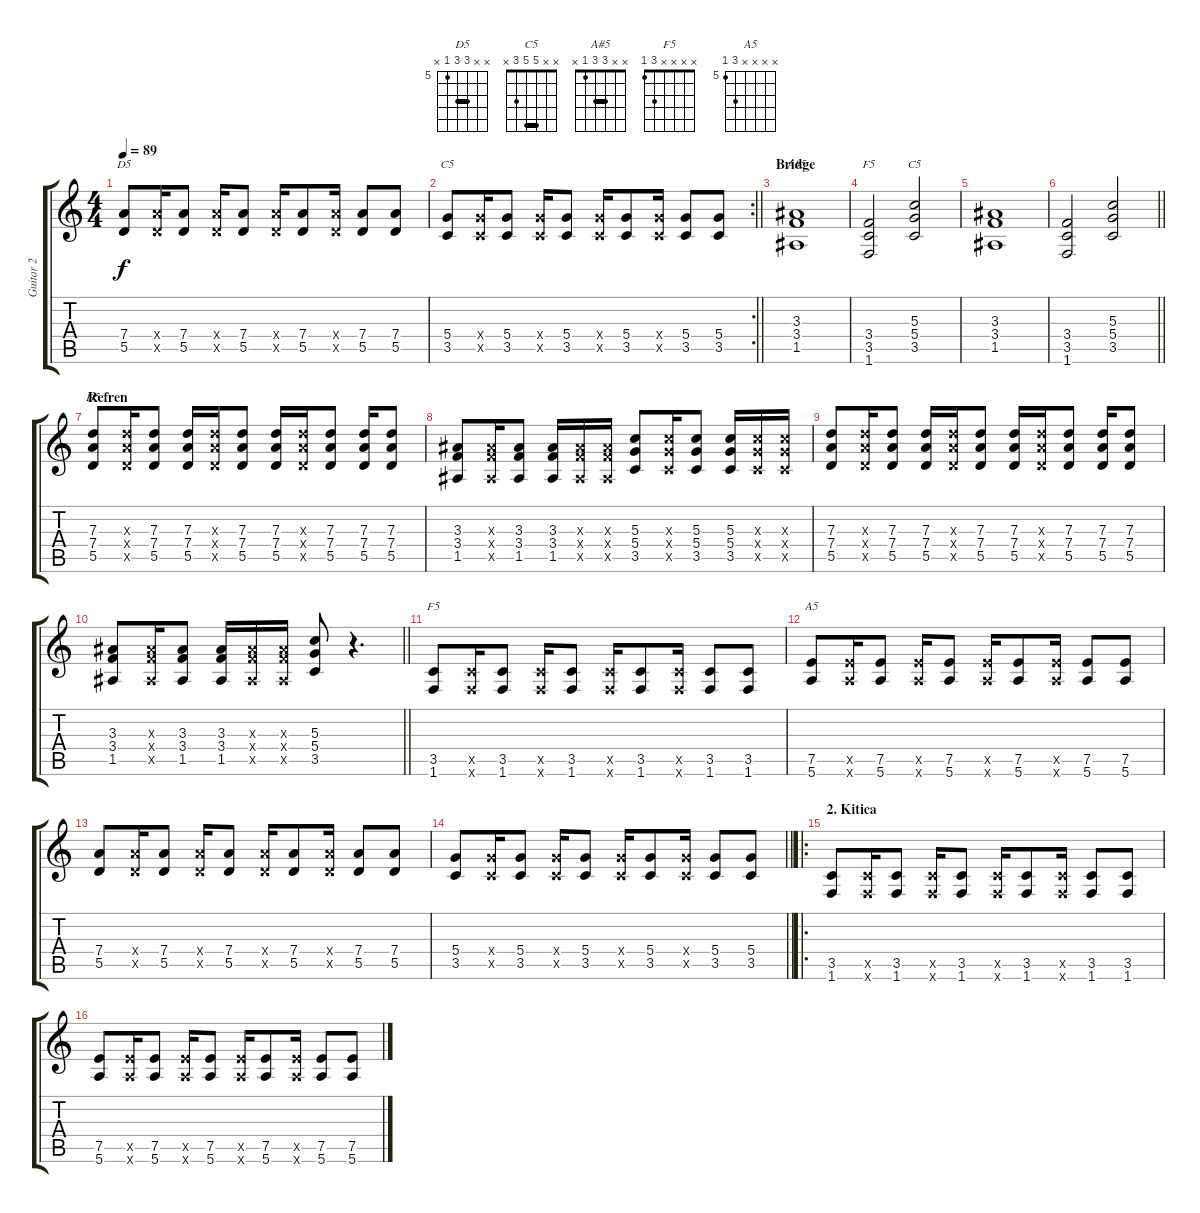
\track ("Guitar 2" "Guitar 2") {instrument distortionguitar}
\staff {score tabs}
\tuning (E4 B3 G3 D3 A2 E2) {hide}
\chord ("D5" x x x 7 5 x) {firstfret 5}
\chord ("C5" x x x 5 3 x)
\chord ("A#5" x x 3 3 1 x) {barre 3}
\chord ("F5" x x x 3 3 1) {barre 3}
\chord ("C5" x x 5 5 3 x) {barre 5}
\chord ("D5" x x 7 7 5 x) {firstfret 5 barre 7}
\chord ("F5" x x x x 3 1)
\chord ("A5" x x x x 7 5) {firstfret 5}
\ts (4 4)
\tempo 89
\clef g2
\ks c
(7.4 5.5).8{ch "D5" dy f} (7.4{x} 5.5{x}).16 (7.4 5.5).8 (7.4{x} 5.5{x}).16 (7.4 5.5).8 (7.4{x} 5.5{x}).16 (7.4 5.5).8 (7.4{x} 5.5{x}).16 (7.4 5.5).8 (7.4 5.5).8 |
\rc 2
\barLineRight lightlight
(5.4 3.5).8{ch "C5"} (5.4{x} 3.5{x}).16 (5.4 3.5).8 (5.4{x} 3.5{x}).16 (5.4 3.5).8 (5.4{x} 3.5{x}).16 (5.4 3.5).8 (5.4{x} 3.5{x}).16 (5.4 3.5).8 (5.4 3.5).8 |
\section ("" "Bridge")
(3.3 3.4 1.5).1{ch "A#5"} |
(3.4 3.5 1.6).2{ch "F5"} (5.3 5.4 3.5).2{ch "C5"} |
(3.3 3.4 1.5).1 |
\barLineRight lightlight
(3.4 3.5 1.6).2 (5.3 5.4 3.5).2 |
\section ("" "Refren")
(7.3 7.4 5.5).8{ch "D5"} (7.3{x} 7.4{x} 5.5{x}).16 (7.3 7.4 5.5).8 (7.3 7.4 5.5).16 (7.3{x} 7.4{x} 5.5{x}).16 (7.3 7.4 5.5).8 (7.3 7.4 5.5).16 (7.3{x} 7.4{x} 5.5{x}).16 (7.3 7.4 5.5).8 (7.3 7.4 5.5).16 (7.3 7.4 5.5).8 |
(3.3 3.4 1.5).8 (3.3{x} 3.4{x} 1.5{x}).16 (3.3 3.4 1.5).8 (3.3 3.4 1.5).16 (3.3{x} 3.4{x} 1.5{x}).16 (3.3{x} 3.4{x} 1.5{x}).16 (5.3 5.4 3.5).8 (5.3{x} 5.4{x} 3.5{x}).16 (5.3 5.4 3.5).8 (5.3 5.4 3.5).16 (5.3{x} 5.4{x} 3.5{x}).16 (5.3{x} 5.4{x} 3.5{x}).16 |
(7.3 7.4 5.5).8 (7.3{x} 7.4{x} 5.5{x}).16 (7.3 7.4 5.5).8 (7.3 7.4 5.5).16 (7.3{x} 7.4{x} 5.5{x}).16 (7.3 7.4 5.5).8 (7.3 7.4 5.5).16 (7.3{x} 7.4{x} 5.5{x}).16 (7.3 7.4 5.5).8 (7.3 7.4 5.5).16 (7.3 7.4 5.5).8 |
\barLineRight lightlight
(3.3 3.4 1.5).8 (3.3{x} 3.4{x} 1.5{x}).16 (3.3 3.4 1.5).8 (3.3 3.4 1.5).16 (3.3{x} 3.4{x} 1.5{x}).16 (3.3{x} 3.4{x} 1.5{x}).16 (5.3 5.4 3.5).8 r.4{d} |
(3.5 1.6).8{ch "F5"} (3.5{x} 1.6{x}).16 (3.5 1.6).8 (3.5{x} 1.6{x}).16 (3.5 1.6).8 (3.5{x} 1.6{x}).16 (3.5 1.6).8 (3.5{x} 1.6{x}).16 (3.5 1.6).8 (3.5 1.6).8 |
(7.5 5.6).8{ch "A5"} (7.5{x} 5.6{x}).16 (7.5 5.6).8 (7.5{x} 5.6{x}).16 (7.5 5.6).8 (7.5{x} 5.6{x}).16 (7.5 5.6).8 (7.5{x} 5.6{x}).16 (7.5 5.6).8 (7.5 5.6).8 |
(7.4 5.5).8 (7.4{x} 5.5{x}).16 (7.4 5.5).8 (7.4{x} 5.5{x}).16 (7.4 5.5).8 (7.4{x} 5.5{x}).16 (7.4 5.5).8 (7.4{x} 5.5{x}).16 (7.4 5.5).8 (7.4 5.5).8 |
\barLineRight lightlight
(5.4 3.5).8 (5.4{x} 3.5{x}).16 (5.4 3.5).8 (5.4{x} 3.5{x}).16 (5.4 3.5).8 (5.4{x} 3.5{x}).16 (5.4 3.5).8 (5.4{x} 3.5{x}).16 (5.4 3.5).8 (5.4 3.5).8 |
\ro
\section ("" "2. Kitica")
(3.5 1.6).8 (3.5{x} 1.6{x}).16 (3.5 1.6).8 (3.5{x} 1.6{x}).16 (3.5 1.6).8 (3.5{x} 1.6{x}).16 (3.5 1.6).8 (3.5{x} 1.6{x}).16 (3.5 1.6).8 (3.5 1.6).8 |
(7.5 5.6).8 (7.5{x} 5.6{x}).16 (7.5 5.6).8 (7.5{x} 5.6{x}).16 (7.5 5.6).8 (7.5{x} 5.6{x}).16 (7.5 5.6).8 (7.5{x} 5.6{x}).16 (7.5 5.6).8 (7.5 5.6).8
